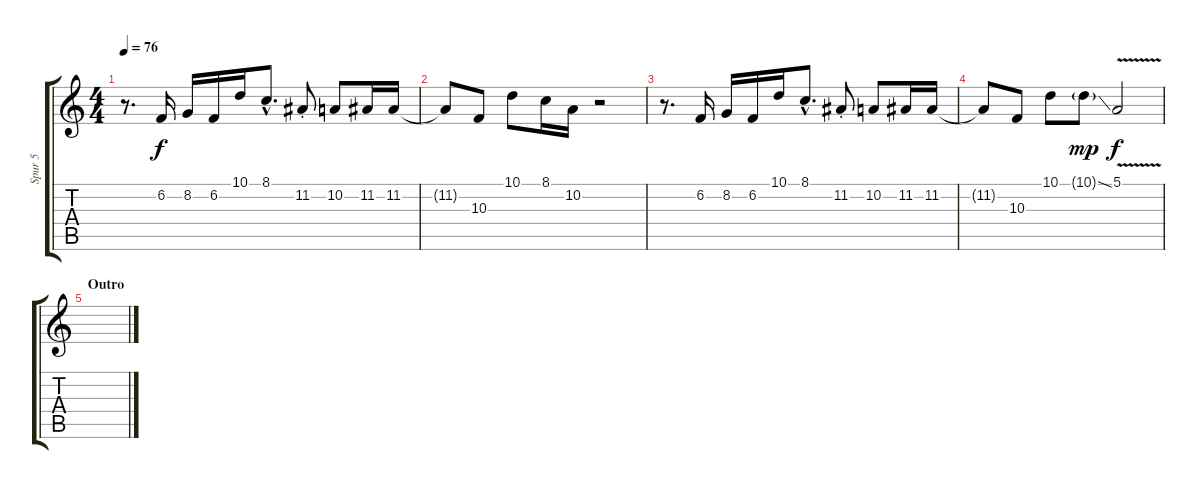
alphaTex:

\track ("Spur 5" "Spur 5") {instrument trumpet}
\staff {score tabs}
\tuning (E4 B3 G3 D3 A2 E2) {hide}
\ts (4 4)
\tempo 76
\clef g2
\ks c
r.8{d dy f} 6.2.16 8.2.16 6.2.16 10.1.16 8.1{hac}.8{d} 11.2{st}.8 10.2.8 11.2.16 11.2.16 |
11.2{t}.8 10.3.8 10.1.8 8.1.16 10.2.16 r.2 |
r.8{d} 6.2.16 8.2.16 6.2.16 10.1.16 8.1{hac}.8{d} 11.2{st}.8 10.2.8 11.2.16 11.2.16 |
11.2{t}.8 10.3.8 10.1.8 10.1{ss g}.8{dy mp} 5.1{v}.2{dy f} |
\section ("" "Outro")
